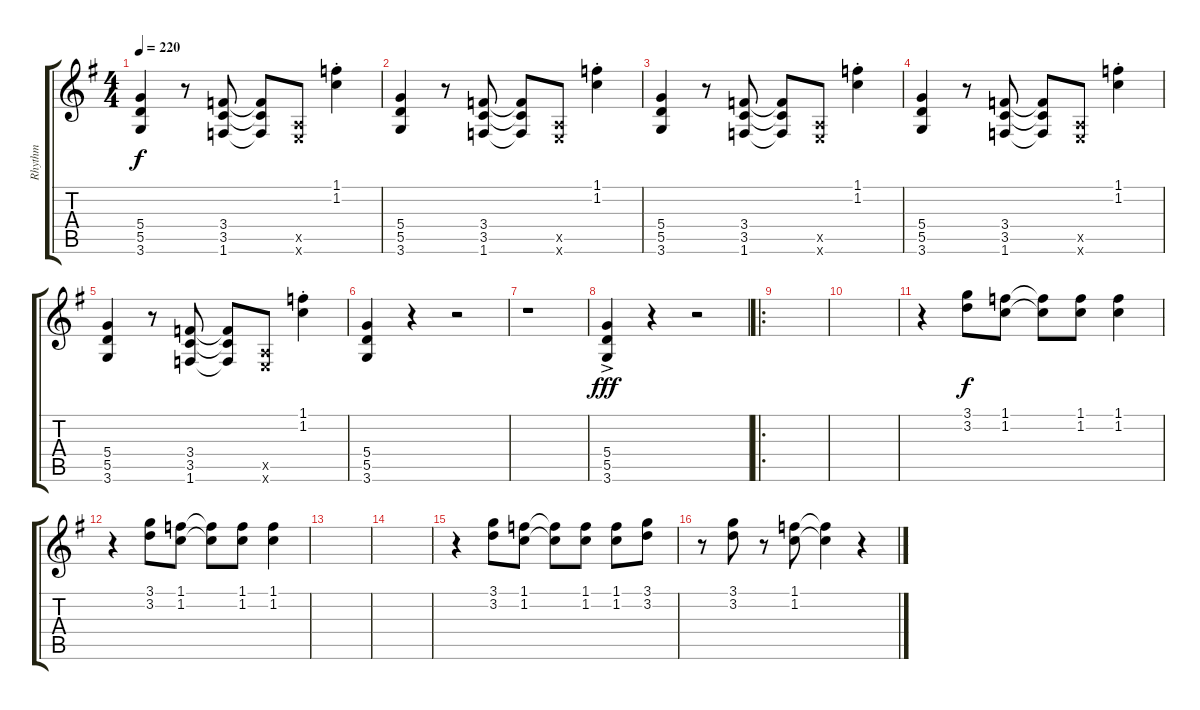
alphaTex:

\track ("Rhythm" "Rhythm") {instrument distortionguitar}
\staff {score tabs}
\tuning (E4 B3 G3 D3 A2 E2) {hide}
\ts (4 4)
\tempo 220
\clef g2
\ks g
(5.4 5.5 3.6).4{dy f} r.8 (3.4 3.5 1.6).8 (3.4{t} 3.5{t} 1.6{t}).8 (0.5{x} 0.6{x}).8 (1.1{st} 1.2).4 |
(5.4 5.5 3.6).4 r.8 (3.4 3.5 1.6).8 (3.4{t} 3.5{t} 1.6{t}).8 (0.5{x} 0.6{x}).8 (1.1{st} 1.2).4 |
(5.4 5.5 3.6).4 r.8 (3.4 3.5 1.6).8 (3.4{t} 3.5{t} 1.6{t}).8 (0.5{x} 0.6{x}).8 (1.1{st} 1.2).4 |
(5.4 5.5 3.6).4 r.8 (3.4 3.5 1.6).8 (3.4{t} 3.5{t} 1.6{t}).8 (0.5{x} 0.6{x}).8 (1.1{st} 1.2).4 |
(5.4 5.5 3.6).4 r.8 (3.4 3.5 1.6).8 (3.4{t} 3.5{t} 1.6{t}).8 (0.5{x} 0.6{x}).8 (1.1{st} 1.2).4 |
(5.4 5.5 3.6).4 r.4 r.2 |
r.1 |
(5.4 5.5 3.6{ac}).4{dy fff} r.4 r.2 |
\ro
|
|
r.4 (3.1 3.2).8{dy f} (1.1 1.2).8 (1.1{t} 1.2{t}).8 (1.1 1.2).8 (1.1 1.2).4 |
r.4 (3.1 3.2).8 (1.1 1.2).8 (1.1{t} 1.2{t}).8 (1.1 1.2).8 (1.1 1.2).4 |
|
|
r.4 (3.1 3.2).8 (1.1 1.2).8 (1.1{t} 1.2{t}).8 (1.1 1.2).8 (1.1 1.2).8 (3.1 3.2).8 |
r.8 (3.1 3.2).8 r.8 (1.1 1.2).8 (1.1{t} 1.2{t}).4 r.4
